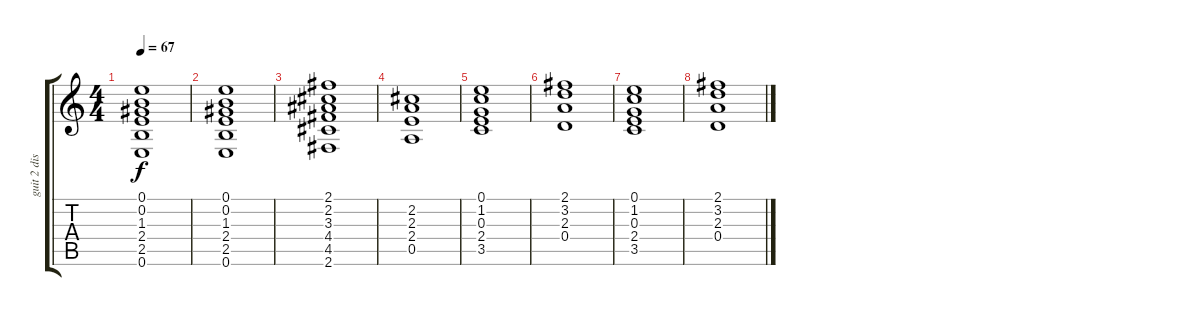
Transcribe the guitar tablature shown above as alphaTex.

\track ("guit 2 dist" "guit 2 dis") {instrument overdrivenguitar}
\staff {score tabs}
\tuning (E4 B3 G3 D3 A2 E2) {hide}
\ts (4 4)
\tempo 67
\clef g2
\ks c
(0.1 0.2 1.3 2.4 2.5 0.6).1{dy f} |
(0.1 0.2 1.3 2.4 2.5 0.6).1 |
(2.1 2.2 3.3 4.4 4.5 2.6).1 |
(2.2 2.3 2.4 0.5).1 |
(0.1 1.2 0.3 2.4 3.5).1 |
(2.1 3.2 2.3 0.4).1 |
(0.1 1.2 0.3 2.4 3.5).1 |
(2.1 3.2 2.3 0.4).1
